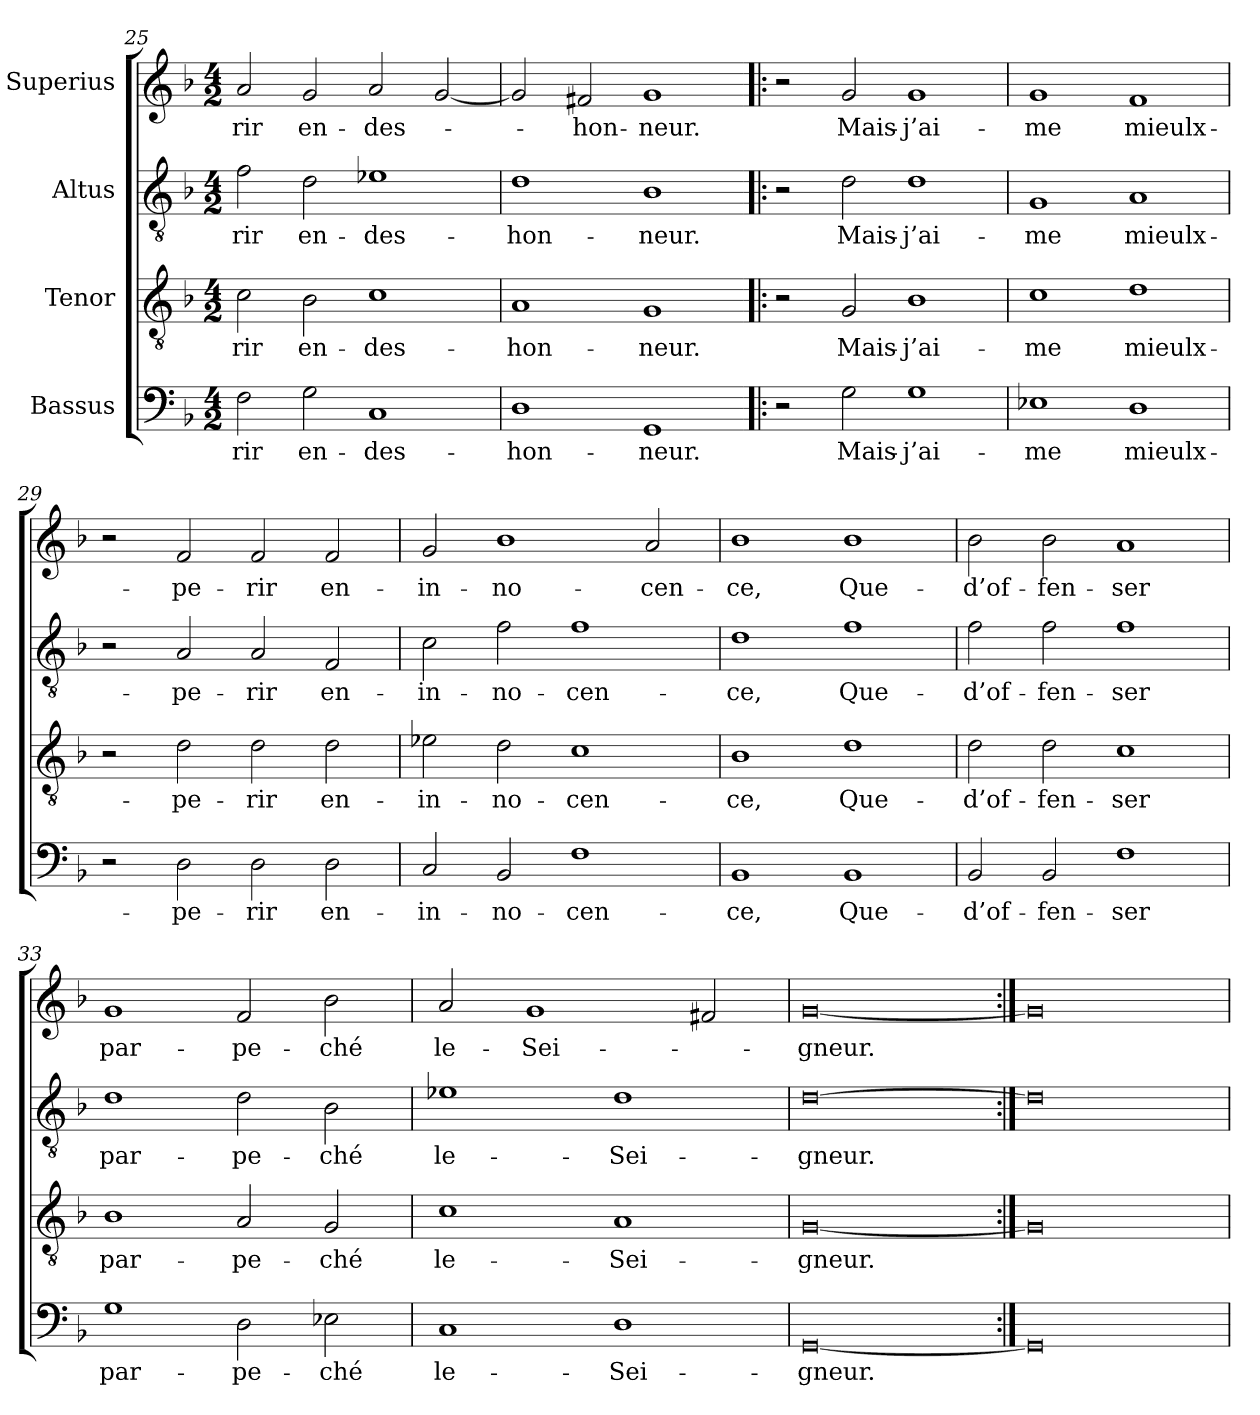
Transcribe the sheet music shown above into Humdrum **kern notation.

**kern	**text	**kern	**text	**kern	**text	**kern	**text
*part4	*part4	*part3	*part3	*part2	*part2	*part1	*part1
*staff4	*staff4	*staff3	*staff3	*staff2	*staff2	*staff1	*staff1
*I"Bassus	*	*I"Tenor	*	*I"Altus	*	*I"Superius	*
*clefF4	*	*clefGv2	*	*clefGv2	*	*clefG2	*
*k[b-]	*	*k[b-]	*	*k[b-]	*	*k[b-]	*
*M4/2	*	*M4/2	*	*M4/2	*	*M4/2	*
=25	=25	=25	=25	=25	=25	=25	=25
2F\	-rir	2c\	-rir	2f\	-rir	2a/	-rir
2G\	en-	2B-\	en-	2d\	en-	2g/	en-
1C/	des-	1c\	des-	1e-X\	des-	2a/	des-
.	.	.	.	.	.	[2g/	.
=26	=26	=26	=26	=26	=26	=26	=26
1D\	-hon-	1A/	-hon-	1d\	-hon-	2g/]	.
.	.	.	.	.	.	2f#X/	-hon-
1GG/	-neur.	1G/	-neur.	1B-\	-neur.	1g/	-neur.
=27!|:	=27!|:	=27!|:	=27!|:	=27!|:	=27!|:	=27!|:	=27!|:
2r	.	2r	.	2r	.	2r	.
2G\	Mais-	2G/	Mais-	2d\	Mais-	2g/	Mais-
1G\	j’ai-	1B-\	j’ai-	1d\	j’ai-	1g/	j’ai-
=28	=28	=28	=28	=28	=28	=28	=28
1E-X\	-me	1c\	-me	1G/	-me	1g/	-me
1D\	mieulx-	1d\	mieulx-	1A/	mieulx-	1f/	mieulx-
=29	=29	=29	=29	=29	=29	=29	=29
2r	.	2r	.	2r	.	2r	.
2D\	pe-	2d\	pe-	2A/	pe-	2f/	pe-
2D\	-rir	2d\	-rir	2A/	-rir	2f/	-rir
2D\	en-	2d\	en-	2F/	en-	2f/	en-
=30	=30	=30	=30	=30	=30	=30	=30
2C/	in-	2e-X\	in-	2c\	in-	2g/	in-
2BB-/	-no-	2d\	-no-	2f\	-no-	1b-\	-no-
1F\	-cen-	1c\	-cen-	1f\	-cen-	.	.
.	.	.	.	.	.	2a/	-cen-
=31	=31	=31	=31	=31	=31	=31	=31
1BB-/	-ce,	1B-\	-ce,	1d\	-ce,	1b-\	-ce,
1BB-/	Que-	1d\	Que-	1f\	Que-	1b-\	Que-
=32	=32	=32	=32	=32	=32	=32	=32
2BB-/	d’of-	2d\	d’of-	2f\	d’of-	2b-\	d’of-
2BB-/	-fen-	2d\	-fen-	2f\	-fen-	2b-\	-fen-
1F\	-ser	1c\	-ser	1f\	-ser	1a/	-ser
=33	=33	=33	=33	=33	=33	=33	=33
1G\	par-	1B-\	par-	1d\	par-	1g/	par-
2D\	pe-	2A/	pe-	2d\	pe-	2f/	pe-
2E-X\	-ché	2G/	-ché	2B-\	-ché	2b-\	-ché
=34	=34	=34	=34	=34	=34	=34	=34
1C/	le-	1c\	le-	1e-X\	le-	2a/	le-
.	.	.	.	.	.	1g/	Sei-
1D\	Sei-	1A/	Sei-	1d\	Sei-	.	.
.	.	.	.	.	.	2f#X/	.
=35	=35	=35	=35	=35	=35	=35	=35
[0GG/	-gneur.	[0G/	-gneur.	[0d\	-gneur.	[0g/	-gneur.
=36:|!	=36:|!	=36:|!	=36:|!	=36:|!	=36:|!	=36:|!	=36:|!
0GG/]	.	0G/]	.	0d\]	.	0g/]	.
=	=	=	=	=	=	=	=
*-	*-	*-	*-	*-	*-	*-	*-
